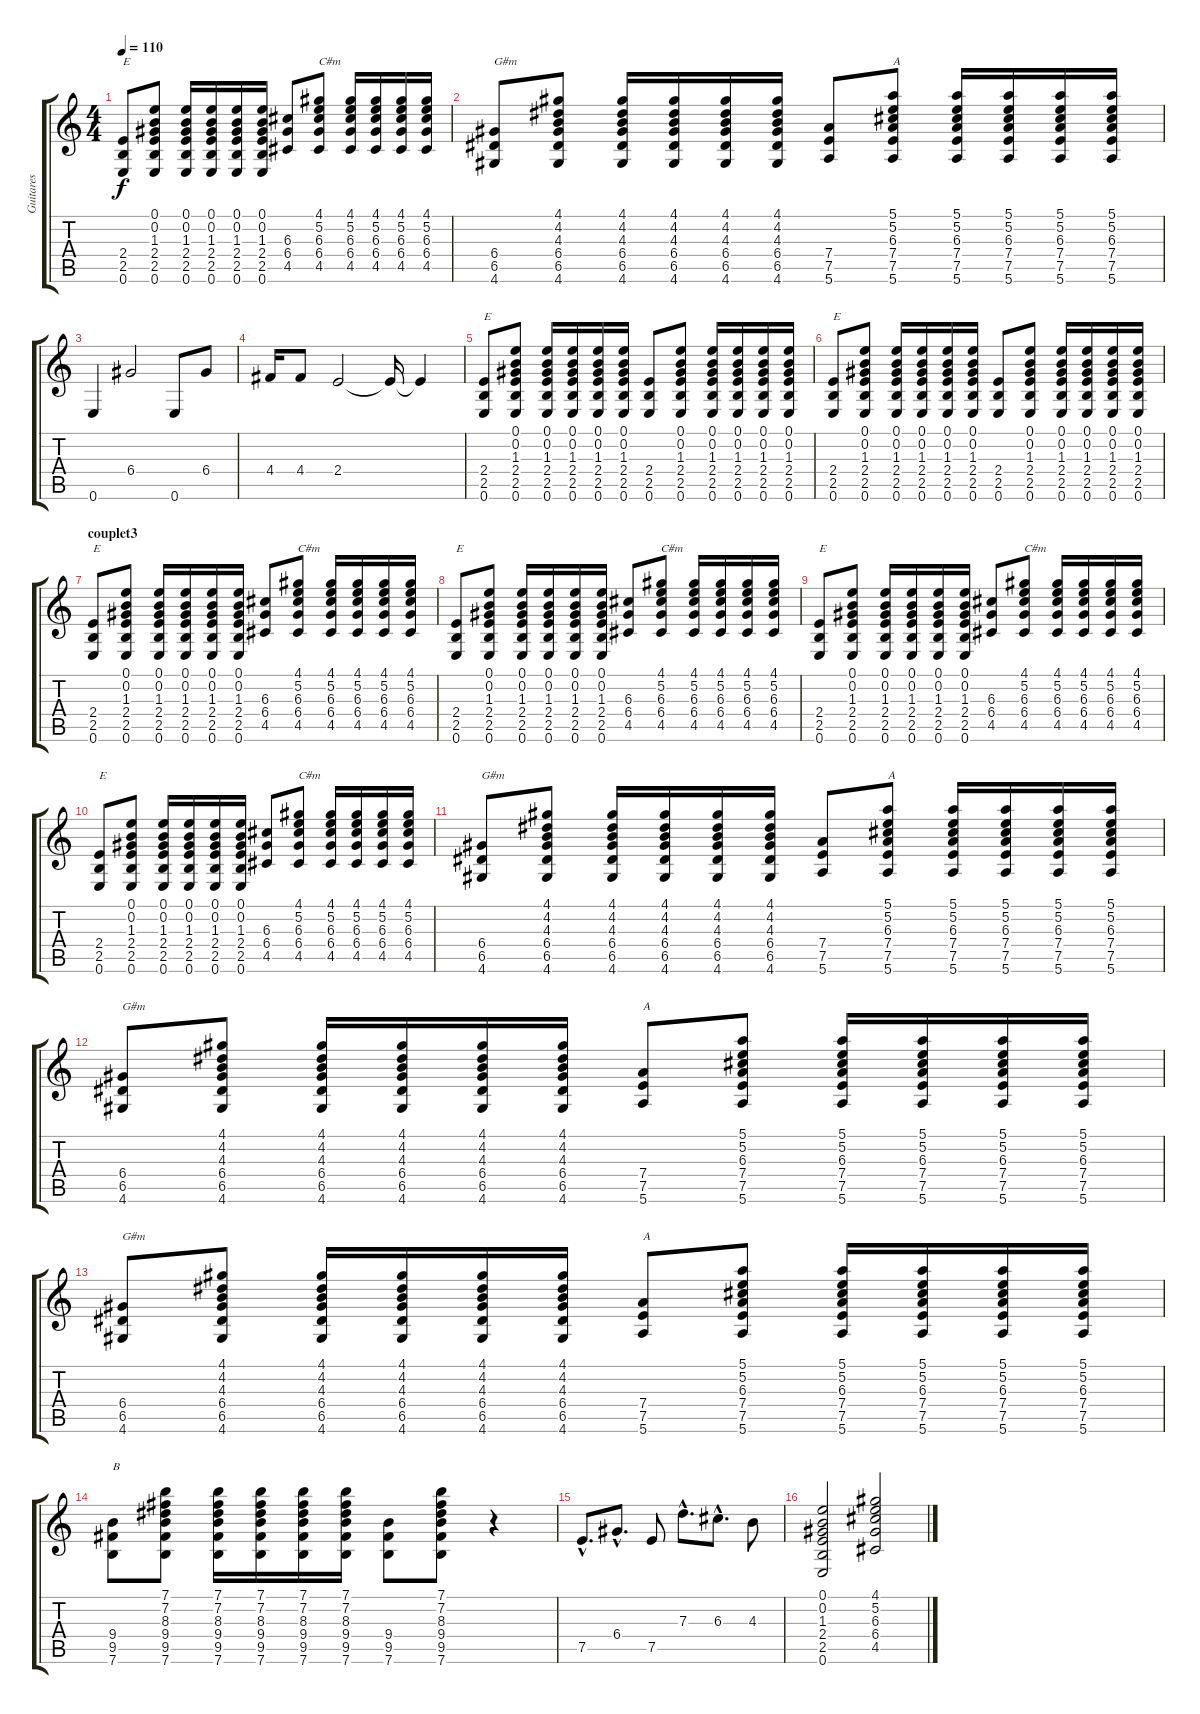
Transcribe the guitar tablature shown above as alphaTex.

\track ("Guitares" "Guitares") {instrument electricguitarjazz}
\staff {score tabs}
\tuning (E4 B3 G3 D3 A2 E2) {hide}
\ts (4 4)
\tempo 110
\clef g2
\ks c
(2.4 2.5 0.6).8{txt "E" dy f} (0.1 0.2 1.3 2.4 2.5 0.6).8 (0.1 0.2 1.3 2.4 2.5 0.6).16 (0.1 0.2 1.3 2.4 2.5 0.6).16 (0.1 0.2 1.3 2.4 2.5 0.6).16 (0.1 0.2 1.3 2.4 2.5 0.6).16 (6.3 6.4 4.5).8 (4.1 5.2 6.3 6.4 4.5).8{txt "C#m"} (4.1 5.2 6.3 6.4 4.5).16 (4.1 5.2 6.3 6.4 4.5).16 (4.1 5.2 6.3 6.4 4.5).16 (4.1 5.2 6.3 6.4 4.5).16 |
(6.4 6.5 4.6).8{txt "G#m"} (4.1 4.2 4.3 6.4 6.5 4.6).8 (4.1 4.2 4.3 6.4 6.5 4.6).16 (4.1 4.2 4.3 6.4 6.5 4.6).16 (4.1 4.2 4.3 6.4 6.5 4.6).16 (4.1 4.2 4.3 6.4 6.5 4.6).16 (7.4 7.5 5.6).8 (5.1 5.2 6.3 7.4 7.5 5.6).8{txt "A"} (5.1 5.2 6.3 7.4 7.5 5.6).16 (5.1 5.2 6.3 7.4 7.5 5.6).16 (5.1 5.2 6.3 7.4 7.5 5.6).16 (5.1 5.2 6.3 7.4 7.5 5.6).16 |
0.6.4 6.4.2 0.6.8 6.4.8 |
4.4.16 4.4.8 2.4.2 2.4{t}.16 2.4{t}.4 |
(2.4 2.5 0.6).8{txt "E" volume 10 instrument acousticguitarsteel} (0.1 0.2 1.3 2.4 2.5 0.6).8 (0.1 0.2 1.3 2.4 2.5 0.6).16 (0.1 0.2 1.3 2.4 2.5 0.6).16 (0.1 0.2 1.3 2.4 2.5 0.6).16 (0.1 0.2 1.3 2.4 2.5 0.6).16 (2.4 2.5 0.6).8 (0.1 0.2 1.3 2.4 2.5 0.6).8 (0.1 0.2 1.3 2.4 2.5 0.6).16 (0.1 0.2 1.3 2.4 2.5 0.6).16 (0.1 0.2 1.3 2.4 2.5 0.6).16 (0.1 0.2 1.3 2.4 2.5 0.6).16 |
(2.4 2.5 0.6).8{txt "E"} (0.1 0.2 1.3 2.4 2.5 0.6).8 (0.1 0.2 1.3 2.4 2.5 0.6).16 (0.1 0.2 1.3 2.4 2.5 0.6).16 (0.1 0.2 1.3 2.4 2.5 0.6).16 (0.1 0.2 1.3 2.4 2.5 0.6).16 (2.4 2.5 0.6).8 (0.1 0.2 1.3 2.4 2.5 0.6).8 (0.1 0.2 1.3 2.4 2.5 0.6).16 (0.1 0.2 1.3 2.4 2.5 0.6).16 (0.1 0.2 1.3 2.4 2.5 0.6).16 (0.1 0.2 1.3 2.4 2.5 0.6).16 |
\section ("" "couplet3")
(2.4 2.5 0.6).8{txt "E  "} (0.1 0.2 1.3 2.4 2.5 0.6).8 (0.1 0.2 1.3 2.4 2.5 0.6).16 (0.1 0.2 1.3 2.4 2.5 0.6).16 (0.1 0.2 1.3 2.4 2.5 0.6).16 (0.1 0.2 1.3 2.4 2.5 0.6).16 (6.3 6.4 4.5).8 (4.1 5.2 6.3 6.4 4.5).8{txt "C#m"} (4.1 5.2 6.3 6.4 4.5).16 (4.1 5.2 6.3 6.4 4.5).16 (4.1 5.2 6.3 6.4 4.5).16 (4.1 5.2 6.3 6.4 4.5).16 |
(2.4 2.5 0.6).8{txt "E"} (0.1 0.2 1.3 2.4 2.5 0.6).8 (0.1 0.2 1.3 2.4 2.5 0.6).16 (0.1 0.2 1.3 2.4 2.5 0.6).16 (0.1 0.2 1.3 2.4 2.5 0.6).16 (0.1 0.2 1.3 2.4 2.5 0.6).16 (6.3 6.4 4.5).8 (4.1 5.2 6.3 6.4 4.5).8{txt "C#m"} (4.1 5.2 6.3 6.4 4.5).16 (4.1 5.2 6.3 6.4 4.5).16 (4.1 5.2 6.3 6.4 4.5).16 (4.1 5.2 6.3 6.4 4.5).16 |
(2.4 2.5 0.6).8{txt "E"} (0.1 0.2 1.3 2.4 2.5 0.6).8 (0.1 0.2 1.3 2.4 2.5 0.6).16 (0.1 0.2 1.3 2.4 2.5 0.6).16 (0.1 0.2 1.3 2.4 2.5 0.6).16 (0.1 0.2 1.3 2.4 2.5 0.6).16 (6.3 6.4 4.5).8 (4.1 5.2 6.3 6.4 4.5).8{txt "C#m"} (4.1 5.2 6.3 6.4 4.5).16 (4.1 5.2 6.3 6.4 4.5).16 (4.1 5.2 6.3 6.4 4.5).16 (4.1 5.2 6.3 6.4 4.5).16 |
(2.4 2.5 0.6).8{txt "E"} (0.1 0.2 1.3 2.4 2.5 0.6).8 (0.1 0.2 1.3 2.4 2.5 0.6).16 (0.1 0.2 1.3 2.4 2.5 0.6).16 (0.1 0.2 1.3 2.4 2.5 0.6).16 (0.1 0.2 1.3 2.4 2.5 0.6).16 (6.3 6.4 4.5).8 (4.1 5.2 6.3 6.4 4.5).8{txt "C#m"} (4.1 5.2 6.3 6.4 4.5).16 (4.1 5.2 6.3 6.4 4.5).16 (4.1 5.2 6.3 6.4 4.5).16 (4.1 5.2 6.3 6.4 4.5).16 |
(6.4 6.5 4.6).8{txt "G#m"} (4.1 4.2 4.3 6.4 6.5 4.6).8 (4.1 4.2 4.3 6.4 6.5 4.6).16 (4.1 4.2 4.3 6.4 6.5 4.6).16 (4.1 4.2 4.3 6.4 6.5 4.6).16 (4.1 4.2 4.3 6.4 6.5 4.6).16 (7.4 7.5 5.6).8 (5.1 5.2 6.3 7.4 7.5 5.6).8{txt "A"} (5.1 5.2 6.3 7.4 7.5 5.6).16 (5.1 5.2 6.3 7.4 7.5 5.6).16 (5.1 5.2 6.3 7.4 7.5 5.6).16 (5.1 5.2 6.3 7.4 7.5 5.6).16 |
(6.4 6.5 4.6).8{txt "G#m"} (4.1 4.2 4.3 6.4 6.5 4.6).8 (4.1 4.2 4.3 6.4 6.5 4.6).16 (4.1 4.2 4.3 6.4 6.5 4.6).16 (4.1 4.2 4.3 6.4 6.5 4.6).16 (4.1 4.2 4.3 6.4 6.5 4.6).16 (7.4 7.5 5.6).8{txt "A"} (5.1 5.2 6.3 7.4 7.5 5.6).8 (5.1 5.2 6.3 7.4 7.5 5.6).16 (5.1 5.2 6.3 7.4 7.5 5.6).16 (5.1 5.2 6.3 7.4 7.5 5.6).16 (5.1 5.2 6.3 7.4 7.5 5.6).16 |
(6.4 6.5 4.6).8{txt "G#m"} (4.1 4.2 4.3 6.4 6.5 4.6).8 (4.1 4.2 4.3 6.4 6.5 4.6).16 (4.1 4.2 4.3 6.4 6.5 4.6).16 (4.1 4.2 4.3 6.4 6.5 4.6).16 (4.1 4.2 4.3 6.4 6.5 4.6).16 (7.4 7.5 5.6).8{txt "A"} (5.1 5.2 6.3 7.4 7.5 5.6).8 (5.1 5.2 6.3 7.4 7.5 5.6).16 (5.1 5.2 6.3 7.4 7.5 5.6).16 (5.1 5.2 6.3 7.4 7.5 5.6).16 (5.1 5.2 6.3 7.4 7.5 5.6).16 |
(9.4 9.5 7.6).8{txt "B"} (7.1 7.2 8.3 9.4 9.5 7.6).8 (7.1 7.2 8.3 9.4 9.5 7.6).16 (7.1 7.2 8.3 9.4 9.5 7.6).16 (7.1 7.2 8.3 9.4 9.5 7.6).16 (7.1 7.2 8.3 9.4 9.5 7.6).16 (9.4 9.5 7.6).8 (7.1 7.2 8.3 9.4 9.5 7.6).8 r.4 |
7.5{hac}.8{d} 6.4{hac}.8{d} 7.5.8 7.3{hac}.8{d} 6.3{hac}.8{d} 4.3.8 |
(0.1 0.2 1.3 2.4 2.5 0.6).2 (4.1 5.2 6.3 6.4 4.5).2
